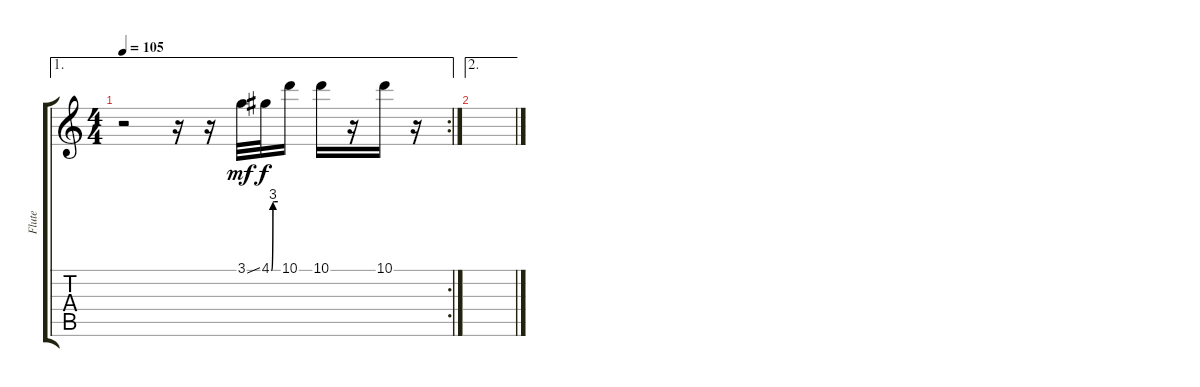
\track ("Flute" "Flute") {instrument ocarina}
\staff {score tabs}
\tuning (E5 B4 G4 D4 A3 E3) {hide}
\ae 1
\rc 2
\ts (4 4)
\tempo 105
\clef g2
\ks c
r.2{dy f} r.16 r.16 3.1{ss}.32{dy mf} 4.1{be (custom 0 0 15 12 19 12 30 12 60 12)}.32{dy f} 10.1.16 10.1.16 r.16 10.1.16 r.16 |
\ae 2
